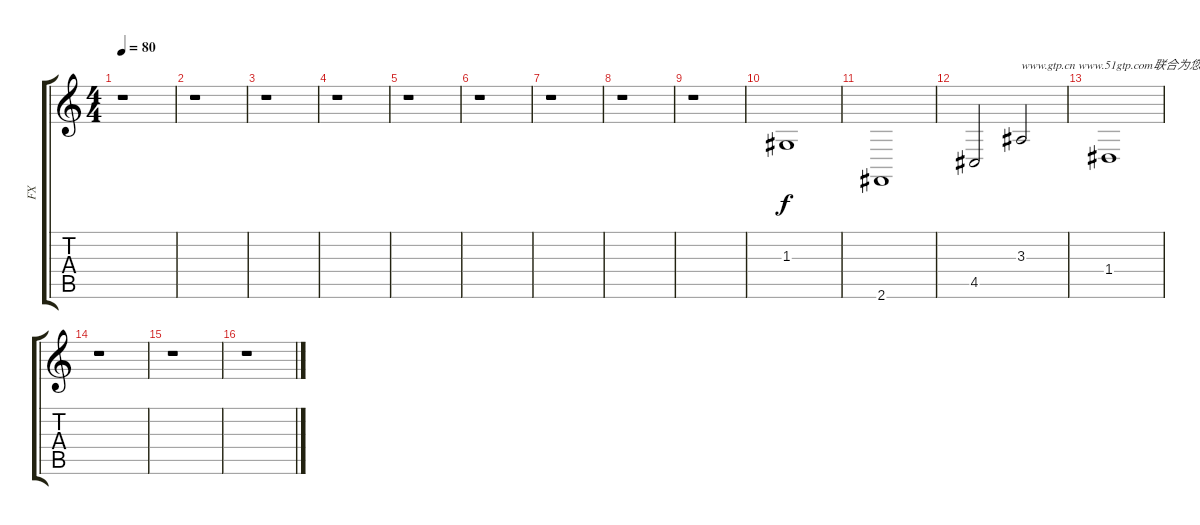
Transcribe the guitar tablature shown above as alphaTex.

\track ("FX" "FX") {instrument seashore}
\staff {score tabs}
\tuning (E4 B3 G3 D3 A2 E2) {hide}
\ts (4 4)
\tempo 80
\clef g2
\ks c
r.1{dy f} |
r.1 |
r.1 |
r.1 |
r.1 |
r.1 |
r.1 |
r.1 |
r.1 |
1.3.1 |
2.6.1 |
4.5.2 3.3.2{txt "www.gtp.cn www.51gtp.com联合为您提供优秀的GTP!"} |
1.4.1 |
r.1 |
r.1 |
r.1
